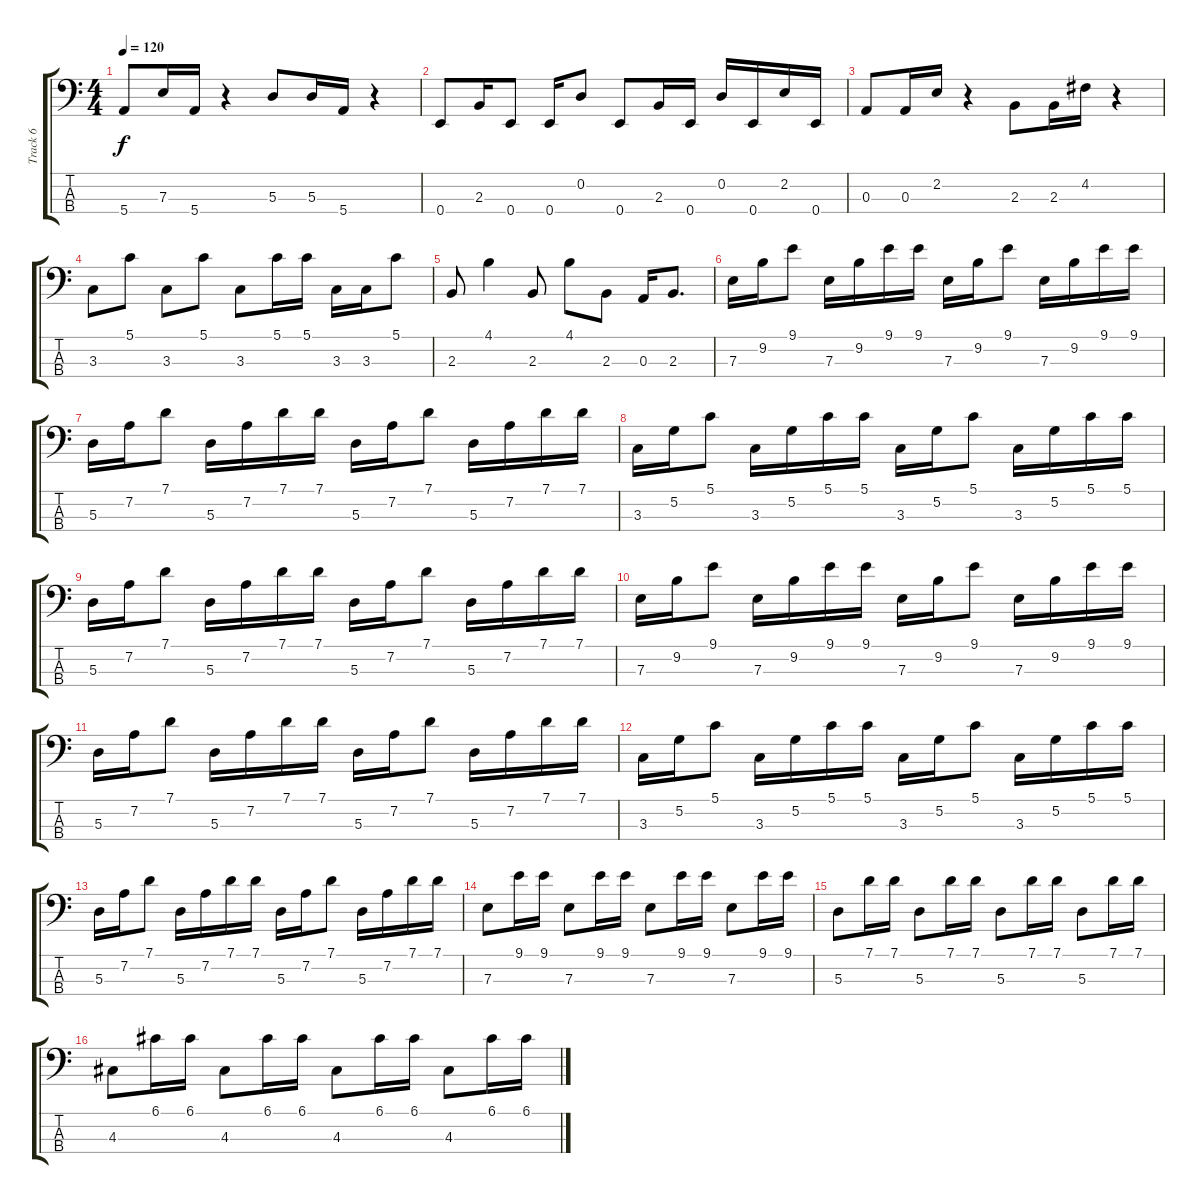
\track ("Track 6" "Track 6") {instrument electricbassfinger}
\staff {score tabs}
\tuning (G2 D2 A1 E1) {hide}
\ts (4 4)
\tempo 120
\clef f4
\ks c
5.4.8{dy f} 7.3.16 5.4.16 r.4 5.3.8 5.3.16 5.4.16 r.4 |
0.4.8 2.3.16 0.4.8 0.4.16 0.2.8 0.4.8 2.3.16 0.4.16 0.2.16 0.4.16 2.2.16 0.4.16 |
0.3.8 0.3.16 2.2.16 r.4 2.3.8 2.3.16 4.2.16 r.4 |
3.3.8 5.1.8 3.3.8 5.1.8 3.3.8 5.1.16 5.1.16 3.3.16 3.3.16 5.1.8 |
2.3.8 4.1.4 2.3.8 4.1.8 2.3.8 0.3.16 2.3.8{d} |
7.3.16 9.2.16 9.1.8 7.3.16 9.2.16 9.1.16 9.1.16 7.3.16 9.2.16 9.1.8 7.3.16 9.2.16 9.1.16 9.1.16 |
5.3.16 7.2.16 7.1.8 5.3.16 7.2.16 7.1.16 7.1.16 5.3.16 7.2.16 7.1.8 5.3.16 7.2.16 7.1.16 7.1.16 |
3.3.16 5.2.16 5.1.8 3.3.16 5.2.16 5.1.16 5.1.16 3.3.16 5.2.16 5.1.8 3.3.16 5.2.16 5.1.16 5.1.16 |
5.3.16 7.2.16 7.1.8 5.3.16 7.2.16 7.1.16 7.1.16 5.3.16 7.2.16 7.1.8 5.3.16 7.2.16 7.1.16 7.1.16 |
7.3.16 9.2.16 9.1.8 7.3.16 9.2.16 9.1.16 9.1.16 7.3.16 9.2.16 9.1.8 7.3.16 9.2.16 9.1.16 9.1.16 |
5.3.16 7.2.16 7.1.8 5.3.16 7.2.16 7.1.16 7.1.16 5.3.16 7.2.16 7.1.8 5.3.16 7.2.16 7.1.16 7.1.16 |
3.3.16 5.2.16 5.1.8 3.3.16 5.2.16 5.1.16 5.1.16 3.3.16 5.2.16 5.1.8 3.3.16 5.2.16 5.1.16 5.1.16 |
5.3.16 7.2.16 7.1.8 5.3.16 7.2.16 7.1.16 7.1.16 5.3.16 7.2.16 7.1.8 5.3.16 7.2.16 7.1.16 7.1.16 |
7.3.8 9.1.16 9.1.16 7.3.8 9.1.16 9.1.16 7.3.8 9.1.16 9.1.16 7.3.8 9.1.16 9.1.16 |
5.3.8 7.1.16 7.1.16 5.3.8 7.1.16 7.1.16 5.3.8 7.1.16 7.1.16 5.3.8 7.1.16 7.1.16 |
4.3.8 6.1.16 6.1.16 4.3.8 6.1.16 6.1.16 4.3.8 6.1.16 6.1.16 4.3.8 6.1.16 6.1.16
